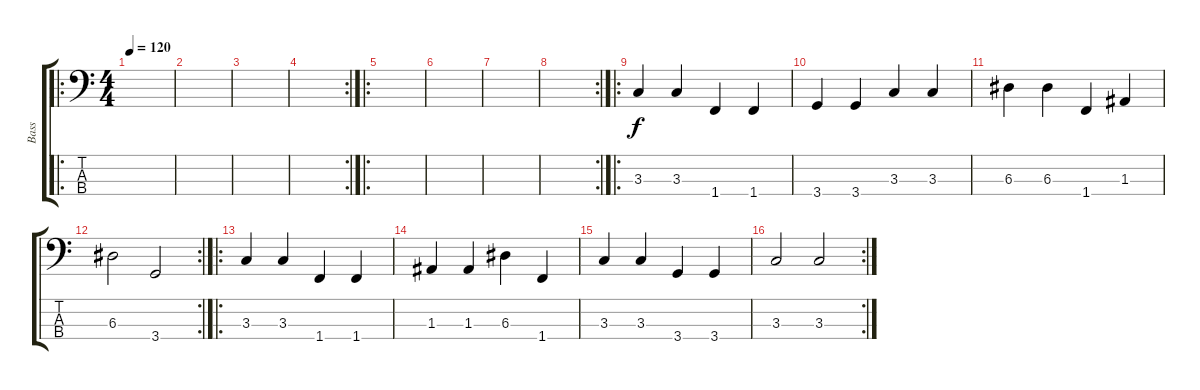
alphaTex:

\track ("Bass" "Bass") {instrument electricbassfinger}
\staff {score tabs}
\tuning (G2 D2 A1 E1) {hide}
\ro
\ts (4 4)
\tempo 120
\clef f4
\ks c
|
|
|
\rc 2
|
\ro
|
|
|
\rc 2
|
\ro
3.3.4 3.3.4 1.4.4 1.4.4 |
3.4.4 3.4.4 3.3.4 3.3.4 |
6.3.4 6.3.4 1.4.4 1.3.4 |
\rc 2
6.3.2 3.4.2 |
\ro
3.3.4 3.3.4 1.4.4 1.4.4 |
1.3.4 1.3.4 6.3.4 1.4.4 |
3.3.4 3.3.4 3.4.4 3.4.4 |
\rc 2
3.3.2 3.3.2
